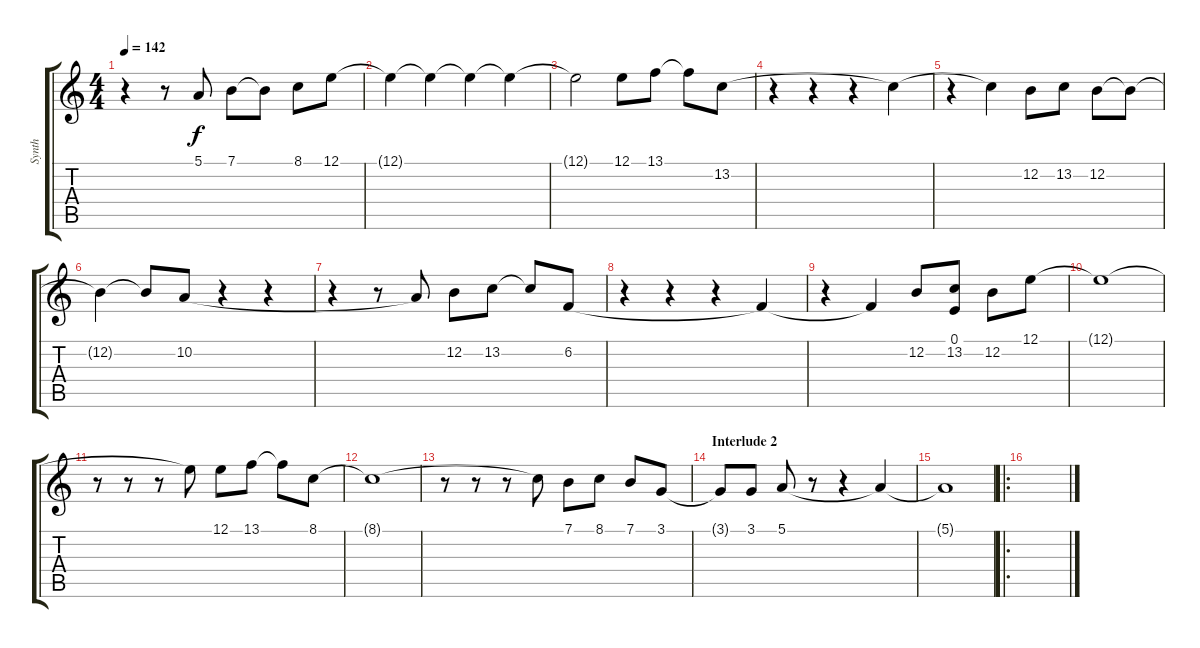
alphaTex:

\track ("Synth" "Synth") {instrument stringensemble1}
\staff {score tabs}
\tuning (E4 B3 G3 D3 A2 E2) {hide}
\ts (4 4)
\tempo 142
\clef g2
\ks c
r.4{dy f} r.8 5.1{t}.8 7.1.8 7.1{t}.8 8.1.8 12.1.8 |
12.1{t}.4 12.1{t}.4 12.1{t}.4 12.1{t}.4 |
12.1{t}.2 12.1.8 13.1.8 13.1{t}.8 13.2.8 |
r.4 r.4 r.4 13.2{t}.4 |
r.4 13.2{t}.4 12.2.8 13.2.8 12.2.8 12.2{t}.8 |
12.2{t}.4 12.2{t}.8 10.2.8 r.4 r.4 |
r.4 r.8 10.2{t}.8 12.2.8 13.2.8 13.2{t}.8 6.2.8 |
r.4 r.4 r.4 6.2{t}.4 |
r.4 6.2{t}.4 12.2.8 (0.1 13.2).8 12.2.8 12.1.8 |
12.1{t}.1 |
r.8 r.8 r.8 12.1{t}.8 12.1.8 13.1.8 13.1{t}.8 8.1.8 |
8.1{t}.1 |
r.8 r.8 r.8 8.1{t}.8 7.1.8 8.1.8 7.1.8 3.1.8 |
\section ("" "Interlude 2")
3.1{t}.8 3.1.8 5.1.8 r.8 r.4 5.1{t}.4 |
5.1{t}.1 |
\ro
